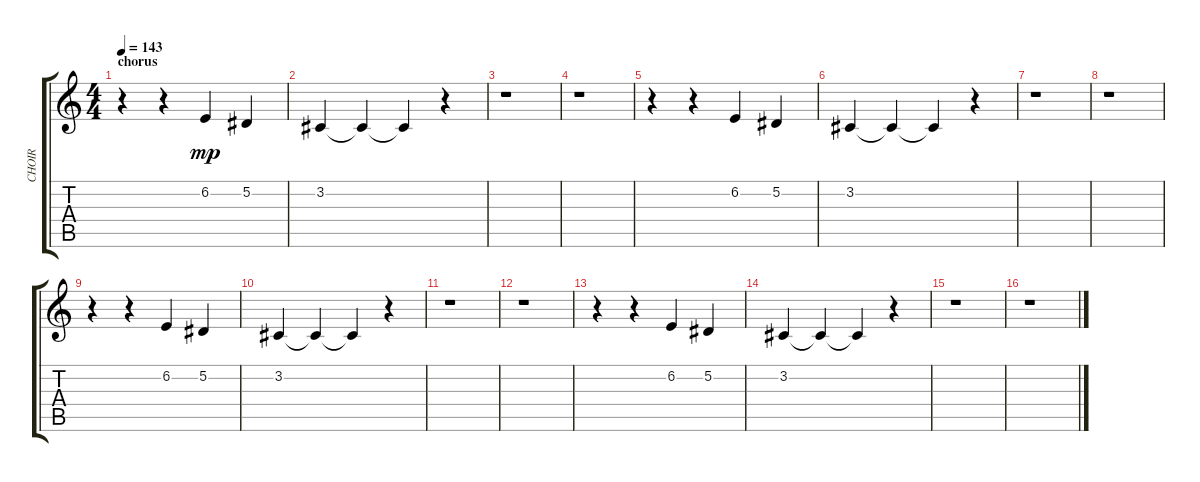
\track ("CHOIR" "CHOIR") {instrument choiraahs}
\staff {score tabs}
\tuning (Eb4 Bb3 Gb3 Db3 Ab2 Eb2) {hide}
\ts (4 4)
\section ("" "chorus")
\tempo 143
\clef g2
\ks c
r.4{dy f} r.4 6.2.4{dy mp} 5.2.4 |
3.2.4 3.2{t}.4 3.2{t}.4 r.4 |
r.1 |
r.1 |
r.4 r.4 6.2.4 5.2.4 |
3.2.4 3.2{t}.4 3.2{t}.4 r.4 |
r.1 |
r.1 |
r.4 r.4 6.2.4 5.2.4 |
3.2.4 3.2{t}.4 3.2{t}.4 r.4 |
r.1 |
r.1 |
r.4 r.4 6.2.4 5.2.4 |
3.2.4 3.2{t}.4 3.2{t}.4 r.4 |
r.1 |
r.1
